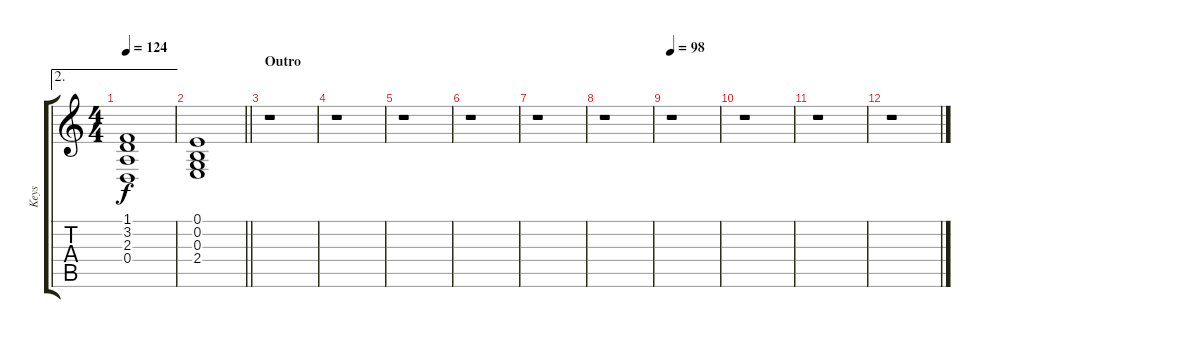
\track ("Keys" "Keys") {instrument stringensemble2}
\staff {score tabs}
\tuning (E4 B3 G3 D3 A2 E2) {hide}
\ae 2
\ts (4 4)
\tempo 124
\clef g2
\ks c
(1.1 3.2 2.3 0.4).1{dy f} |
\barLineRight lightlight
(0.1 0.2 0.3 2.4).1 |
\section ("" "Outro")
r.1 |
r.1 |
r.1 |
r.1 |
r.1 |
r.1 |
\tempo 98
r.1 |
r.1 |
r.1 |
r.1
